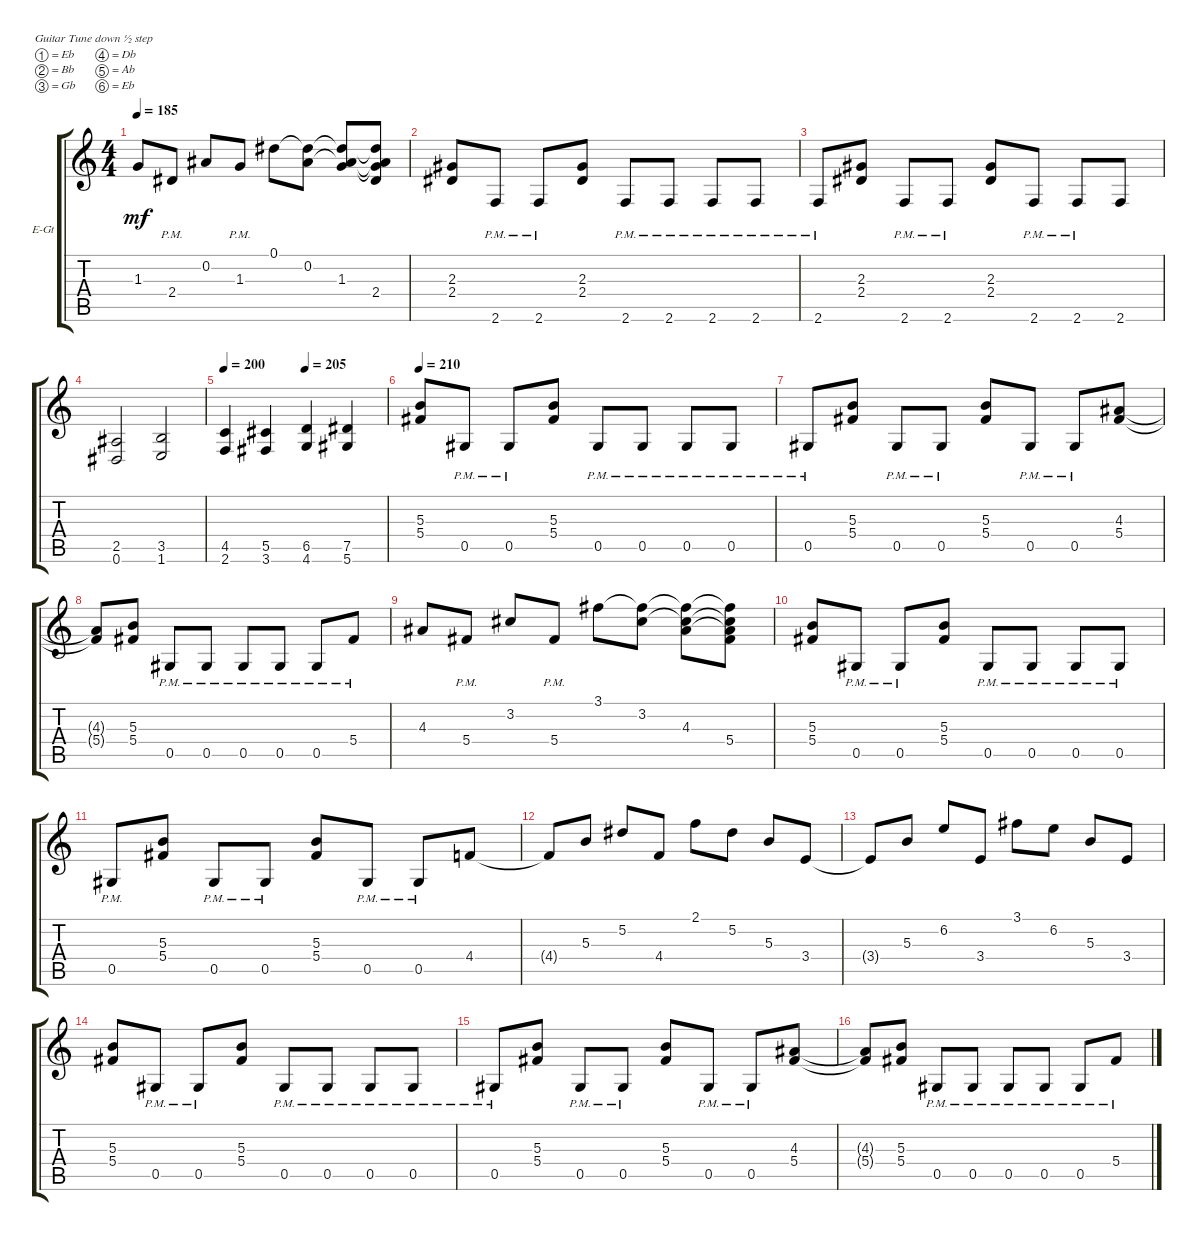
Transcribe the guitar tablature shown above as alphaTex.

\bracketExtendMode groupsimilarinstruments
\firstSystemTrackNameOrientation horizontal
\otherSystemsTrackNameOrientation horizontal
\track ("right" "E-Gt") {instrument distortionguitar}
\staff {score tabs}
\tuning (Eb4 Bb3 Gb3 Db3 Ab2 Eb2)
\ts (4 4)
\tempo 185
\clef g2
\ks c
1.3.8{dy mf} 2.4{pm}.8 0.2.8 1.3{pm}.8 0.1.8 (0.2 0.1{t}).8 (1.3 0.1{t} 0.2{t}).8 (2.4 0.1{t} 0.2{t} 1.3{t}).8 |
(2.3 2.4).8 2.6{pm}.8 2.6{pm}.8 (2.3 2.4).8 2.6{pm}.8 2.6{pm}.8 2.6{pm}.8 2.6{pm}.8 |
2.6{pm}.8 (2.3 2.4).8 2.6{pm}.8 2.6{pm}.8 (2.3 2.4).8 2.6{pm}.8 2.6{pm}.8 2.6.8 |
(0.6 2.5).2 (1.6 3.5).2 |
\tempo 200
\tempo (205 0.5)
(2.6 4.5).4 (3.6 5.5).4 (4.6 6.5).4 (5.6 7.5).4 |
\tempo 210
(5.3 5.4).8 0.5{pm}.8 0.5{pm}.8 (5.4 5.3).8 0.5{pm}.8 0.5{pm}.8 0.5{pm}.8 0.5{pm}.8 |
0.5{pm}.8 (5.4 5.3).8 0.5{pm}.8 0.5{pm}.8 (5.4 5.3).8 0.5{pm}.8 0.5{pm}.8 (5.4 4.3).8 |
(4.3{t} 5.4{t}).8 (5.4 5.3).8 0.5{pm}.8 0.5{pm}.8 0.5{pm}.8 0.5{pm}.8 0.5{pm}.8 5.4{pm}.8 |
4.3.8 5.4{pm}.8 3.2.8 5.4{pm}.8 3.1.8 (3.2 3.1{t}).8 (4.3 3.1{t} 3.2{t}).8 (5.4 3.1{t} 3.2{t} 4.3{t}).8 |
(5.3 5.4).8 0.5{pm}.8 0.5{pm}.8 (5.4 5.3).8 0.5{pm}.8 0.5{pm}.8 0.5{pm}.8 0.5{pm}.8 |
0.5{pm}.8 (5.4 5.3).8 0.5{pm}.8 0.5{pm}.8 (5.4 5.3).8 0.5{pm}.8 0.5{pm}.8 4.4.8 |
4.4{t}.8 5.3.8 5.2.8 4.4.8 2.1.8 5.2.8 5.3.8 3.4.8 |
3.4{t}.8 5.3.8 6.2.8 3.4.8 3.1.8 6.2.8 5.3.8 3.4.8 |
(5.3 5.4).8 0.5{pm}.8 0.5{pm}.8 (5.4 5.3).8 0.5{pm}.8 0.5{pm}.8 0.5{pm}.8 0.5{pm}.8 |
0.5{pm}.8 (5.4 5.3).8 0.5{pm}.8 0.5{pm}.8 (5.4 5.3).8 0.5{pm}.8 0.5{pm}.8 (5.4 4.3).8 |
(4.3{t} 5.4{t}).8 (5.4 5.3).8 0.5{pm}.8 0.5{pm}.8 0.5{pm}.8 0.5{pm}.8 0.5{pm}.8 5.4{pm}.8
